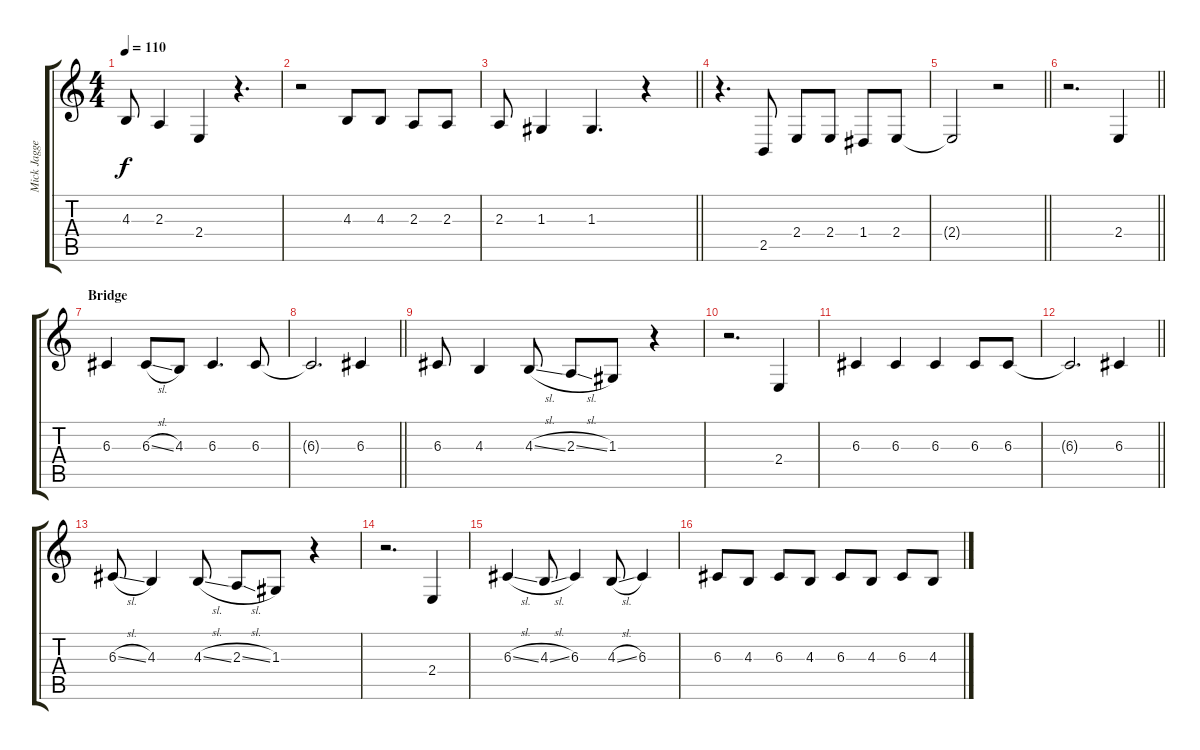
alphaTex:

\track ("Mick Jagger" "Mick Jagge") {instrument trombone}
\staff {score tabs}
\tuning (E4 B3 G3 D3 A2 E2) {hide}
\ts (4 4)
\tempo 110
\clef g2
\ks c
4.3.8{dy f} 2.3.4 2.4.4 r.4{d} |
r.2 4.3.8 4.3.8 2.3.8 2.3.8 |
\barLineRight lightlight
2.3.8 1.3.4 1.3.4{d} r.4 |
r.4{d} 2.5.8 2.4.8 2.4.8 1.4.8 2.4.8 |
\barLineRight lightlight
2.4{t}.2 r.2 |
\barLineRight lightlight
r.2{d} 2.4.4 |
\section ("" "Bridge")
6.3.4 6.3{sl}.8 4.3.8 6.3.4{d} 6.3.8 |
\barLineRight lightlight
6.3{t}.2{d} 6.3.4 |
6.3.8 4.3.4 4.3{sl}.8 2.3{sl}.8 1.3.8 r.4 |
r.2{d} 2.4.4 |
6.3.4 6.3.4 6.3.4 6.3.8 6.3.8 |
\barLineRight lightlight
6.3{t}.2{d} 6.3.4 |
6.3{sl}.8 4.3.4 4.3{sl}.8 2.3{sl}.8 1.3.8 r.4 |
r.2{d} 2.4.4 |
6.3{sl}.4 4.3{sl}.8 6.3.4 4.3{sl}.8 6.3.4 |
6.3.8 4.3.8 6.3.8 4.3.8 6.3.8 4.3.8 6.3.8 4.3.8
